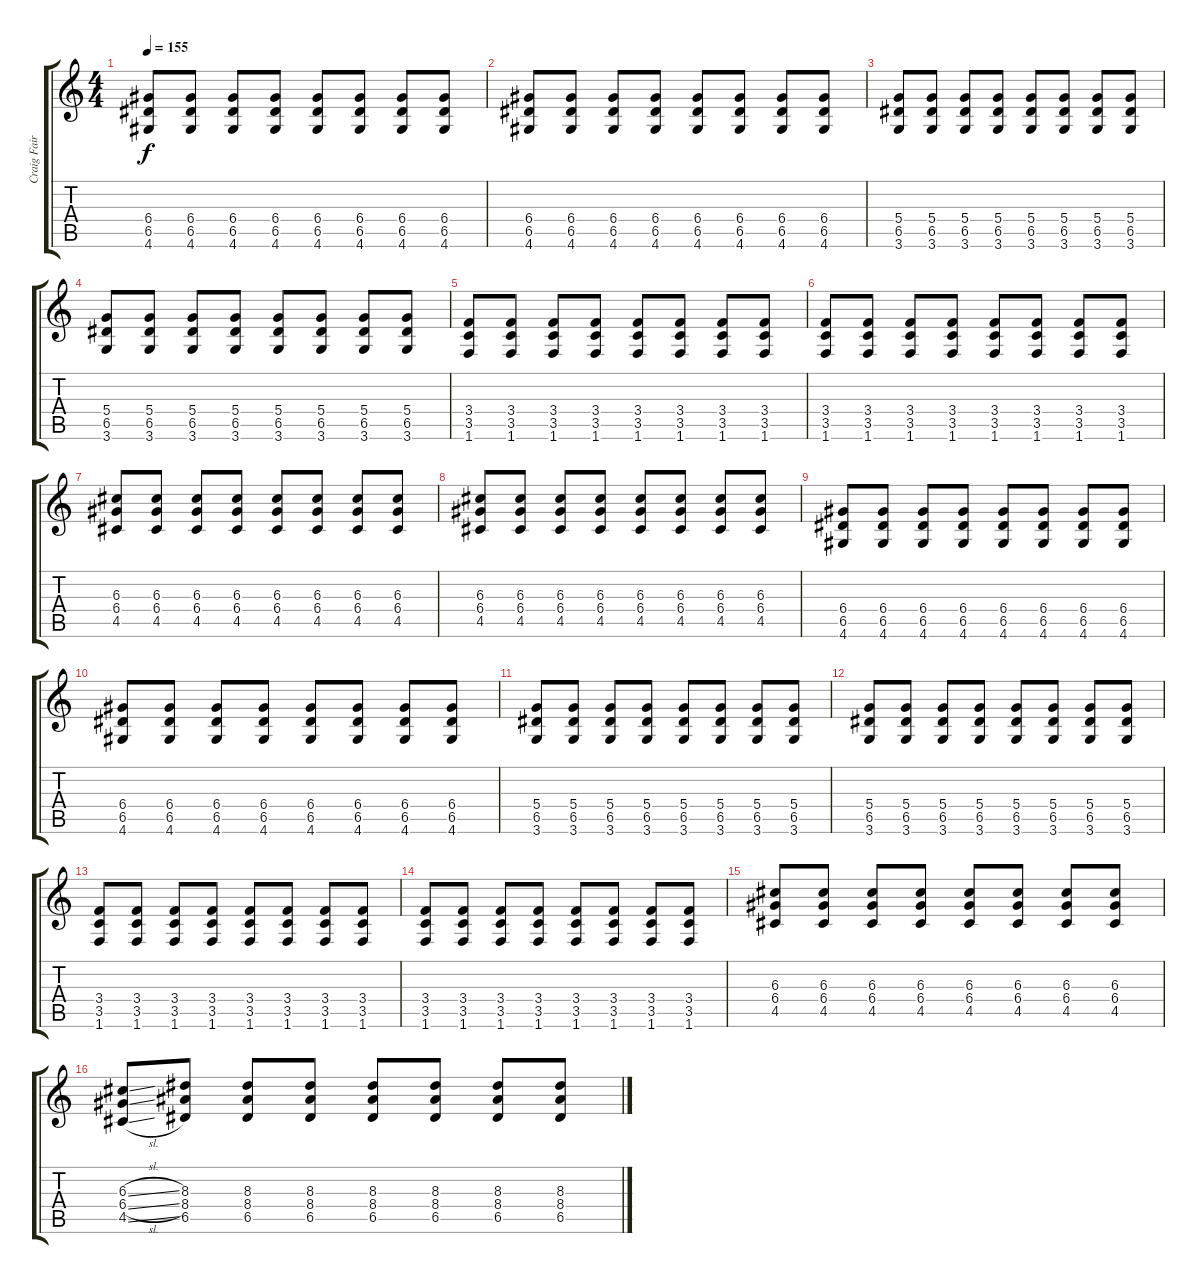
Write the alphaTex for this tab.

\track ("Craig Fairbaugh Guitar" "Craig Fair") {instrument distortionguitar}
\staff {score tabs}
\tuning (E4 B3 G3 D3 A2 E2) {hide}
\ts (4 4)
\tempo 155
\clef g2
\ks c
(6.4 6.5 4.6).8{dy f} (6.4 6.5 4.6).8 (6.4 6.5 4.6).8 (6.4 6.5 4.6).8 (6.4 6.5 4.6).8 (6.4 6.5 4.6).8 (6.4 6.5 4.6).8 (6.4 6.5 4.6).8 |
(6.4 6.5 4.6).8 (6.4 6.5 4.6).8 (6.4 6.5 4.6).8 (6.4 6.5 4.6).8 (6.4 6.5 4.6).8 (6.4 6.5 4.6).8 (6.4 6.5 4.6).8 (6.4 6.5 4.6).8 |
(5.4 6.5 3.6).8 (5.4 6.5 3.6).8 (5.4 6.5 3.6).8 (5.4 6.5 3.6).8 (5.4 6.5 3.6).8 (5.4 6.5 3.6).8 (5.4 6.5 3.6).8 (5.4 6.5 3.6).8 |
(5.4 6.5 3.6).8 (5.4 6.5 3.6).8 (5.4 6.5 3.6).8 (5.4 6.5 3.6).8 (5.4 6.5 3.6).8 (5.4 6.5 3.6).8 (5.4 6.5 3.6).8 (5.4 6.5 3.6).8 |
(3.4 3.5 1.6).8 (3.4 3.5 1.6).8 (3.4 3.5 1.6).8 (3.4 3.5 1.6).8 (3.4 3.5 1.6).8 (3.4 3.5 1.6).8 (3.4 3.5 1.6).8 (3.4 3.5 1.6).8 |
(3.4 3.5 1.6).8 (3.4 3.5 1.6).8 (3.4 3.5 1.6).8 (3.4 3.5 1.6).8 (3.4 3.5 1.6).8 (3.4 3.5 1.6).8 (3.4 3.5 1.6).8 (3.4 3.5 1.6).8 |
(6.3 6.4 4.5).8 (6.3 6.4 4.5).8 (6.3 6.4 4.5).8 (6.3 6.4 4.5).8 (6.3 6.4 4.5).8 (6.3 6.4 4.5).8 (6.3 6.4 4.5).8 (6.3 6.4 4.5).8 |
(6.3 6.4 4.5).8 (6.3 6.4 4.5).8 (6.3 6.4 4.5).8 (6.3 6.4 4.5).8 (6.3 6.4 4.5).8 (6.3 6.4 4.5).8 (6.3 6.4 4.5).8 (6.3 6.4 4.5).8 |
(6.4 6.5 4.6).8 (6.4 6.5 4.6).8 (6.4 6.5 4.6).8 (6.4 6.5 4.6).8 (6.4 6.5 4.6).8 (6.4 6.5 4.6).8 (6.4 6.5 4.6).8 (6.4 6.5 4.6).8 |
(6.4 6.5 4.6).8 (6.4 6.5 4.6).8 (6.4 6.5 4.6).8 (6.4 6.5 4.6).8 (6.4 6.5 4.6).8 (6.4 6.5 4.6).8 (6.4 6.5 4.6).8 (6.4 6.5 4.6).8 |
(5.4 6.5 3.6).8 (5.4 6.5 3.6).8 (5.4 6.5 3.6).8 (5.4 6.5 3.6).8 (5.4 6.5 3.6).8 (5.4 6.5 3.6).8 (5.4 6.5 3.6).8 (5.4 6.5 3.6).8 |
(5.4 6.5 3.6).8 (5.4 6.5 3.6).8 (5.4 6.5 3.6).8 (5.4 6.5 3.6).8 (5.4 6.5 3.6).8 (5.4 6.5 3.6).8 (5.4 6.5 3.6).8 (5.4 6.5 3.6).8 |
(3.4 3.5 1.6).8 (3.4 3.5 1.6).8 (3.4 3.5 1.6).8 (3.4 3.5 1.6).8 (3.4 3.5 1.6).8 (3.4 3.5 1.6).8 (3.4 3.5 1.6).8 (3.4 3.5 1.6).8 |
(3.4 3.5 1.6).8 (3.4 3.5 1.6).8 (3.4 3.5 1.6).8 (3.4 3.5 1.6).8 (3.4 3.5 1.6).8 (3.4 3.5 1.6).8 (3.4 3.5 1.6).8 (3.4 3.5 1.6).8 |
(6.3 6.4 4.5).8 (6.3 6.4 4.5).8 (6.3 6.4 4.5).8 (6.3 6.4 4.5).8 (6.3 6.4 4.5).8 (6.3 6.4 4.5).8 (6.3 6.4 4.5).8 (6.3 6.4 4.5).8 |
(6.3{sl} 6.4{sl} 4.5{sl}).8 (8.3 8.4 6.5).8 (8.3 8.4 6.5).8 (8.3 8.4 6.5).8 (8.3 8.4 6.5).8 (8.3 8.4 6.5).8 (8.3 8.4 6.5).8 (8.3 8.4 6.5).8
